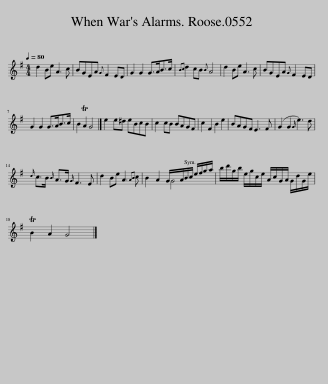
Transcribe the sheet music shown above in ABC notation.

X:1
%%score ( 1 2 )
L:1/8
Q:1/4=80
M:4/4
I:linebreak $
K:G
V:1 treble
V:2 treble
V:1
 d2 Be A3 c | BGEA{G} F2 ED | G2 G2 G>AB>c |{Bc} d2 cB{B} A4 | d2 Be A3 c | %5
 BGEA{G} F2 ED |$ G2 G2 G>AB>c | B2 TA2 G4 |] e2 e^d eBcB | c2 cB BAGF | %10
 c2 F2 B2 e2 | BAGF E3 F | (G2 G2{G} e3) d |${d} c>B{B} A>G{G} F3 E | d2 Be A3{AB} c | %15
 B2 A2 G/A/B/c/ e/f/g/a/ | b/d'/g/b/ e/g/c/e/ A/c/G/A/ G/d/G/e/ |$ TB2 A2 G4 |] %18
V:2
 x8 | x8 | x8 | x8 | x8 | %5
 x8 |$ x8 | x8 |] x8 | x8 | %10
 x8 | x8 | x8 |$ x8 | x8 | %15
 x4 G4 | x8 |$ x8 |] %18
